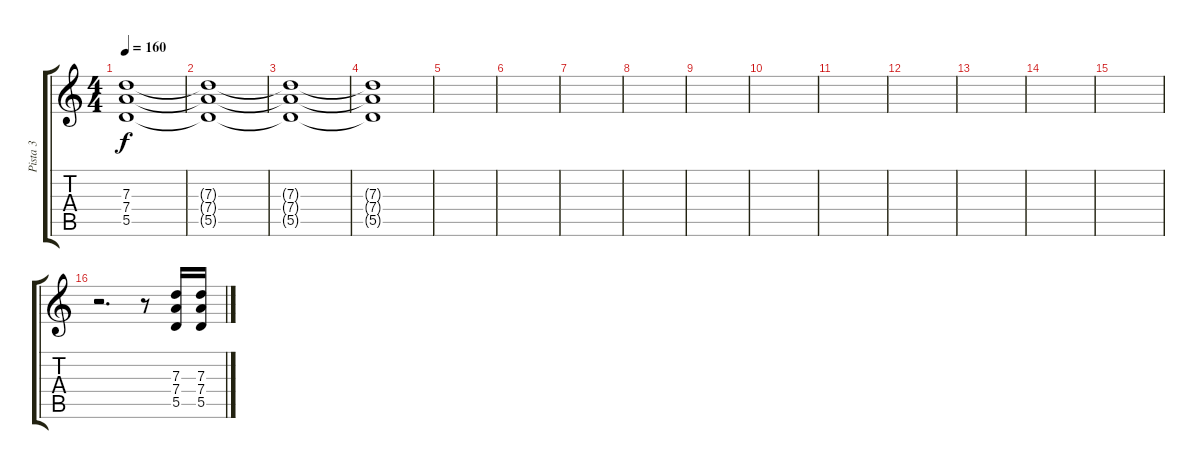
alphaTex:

\track ("Pista 3" "Pista 3") {instrument overdrivenguitar}
\staff {score tabs}
\tuning (E4 B3 G3 D3 A2 E2) {hide}
\ts (4 4)
\tempo 160
\clef g2
\ks c
(7.3 7.4 5.5).1{dy f volume 0} |
(7.3{t} 7.4{t} 5.5{t}).1 |
(7.3{t} 7.4{t} 5.5{t}).1 |
(7.3{t} 7.4{t} 5.5{t}).1 |
|
|
|
|
|
|
|
|
|
|
|
r.2{d} r.8 (7.3 7.4 5.5).16{volume 10} (7.3 7.4 5.5).16
